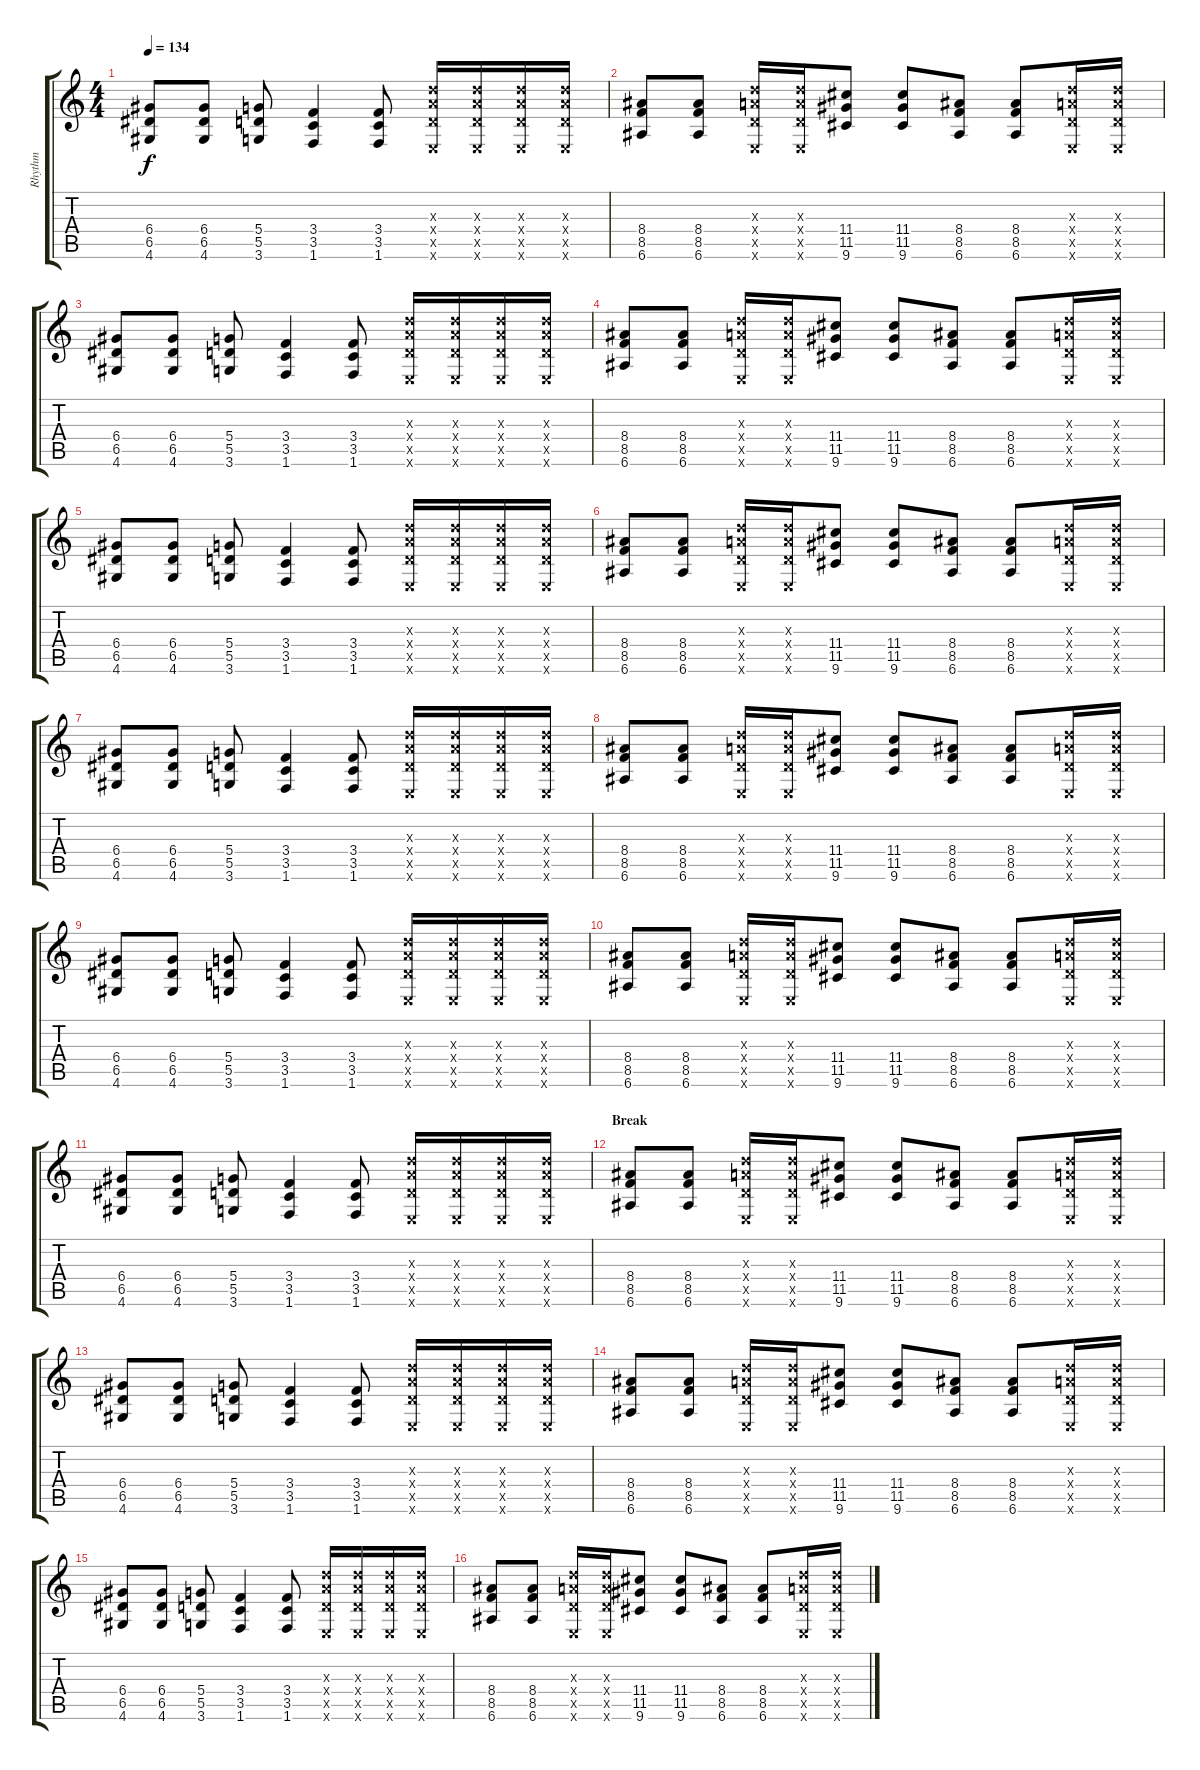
\track ("Rhythm" "Rhythm") {instrument overdrivenguitar}
\staff {score tabs}
\tuning (E4 B3 G3 D3 A2 E2) {hide}
\ts (4 4)
\tempo 134
\clef g2
\ks c
(6.4 6.5 4.6).8{dy f} (6.4 6.5 4.6).8 (5.4 5.5 3.6).8 (3.4 3.5 1.6).4 (3.4 3.5 1.6).8 (7.3{x} 7.4{x} 5.5{x} 0.6{x}).16 (7.3{x} 7.4{x} 5.5{x} 0.6{x}).16 (7.3{x} 7.4{x} 5.5{x} 0.6{x}).16 (7.3{x} 7.4{x} 5.5{x} 0.6{x}).16 |
(8.4 8.5 6.6).8 (8.4 8.5 6.6).8 (7.3{x} 7.4{x} 5.5{x} 0.6{x}).16 (7.3{x} 7.4{x} 5.5{x} 0.6{x}).16 (11.4 11.5 9.6).8 (11.4 11.5 9.6).8 (8.4 8.5 6.6).8 (8.4 8.5 6.6).8 (7.3{x} 7.4{x} 5.5{x} 0.6{x}).16 (7.3{x} 7.4{x} 5.5{x} 0.6{x}).16 |
(6.4 6.5 4.6).8 (6.4 6.5 4.6).8 (5.4 5.5 3.6).8 (3.4 3.5 1.6).4 (3.4 3.5 1.6).8 (7.3{x} 7.4{x} 5.5{x} 0.6{x}).16 (7.3{x} 7.4{x} 5.5{x} 0.6{x}).16 (7.3{x} 7.4{x} 5.5{x} 0.6{x}).16 (7.3{x} 7.4{x} 5.5{x} 0.6{x}).16 |
(8.4 8.5 6.6).8 (8.4 8.5 6.6).8 (7.3{x} 7.4{x} 5.5{x} 0.6{x}).16 (7.3{x} 7.4{x} 5.5{x} 0.6{x}).16 (11.4 11.5 9.6).8 (11.4 11.5 9.6).8 (8.4 8.5 6.6).8 (8.4 8.5 6.6).8 (7.3{x} 7.4{x} 5.5{x} 0.6{x}).16 (7.3{x} 7.4{x} 5.5{x} 0.6{x}).16 |
(6.4 6.5 4.6).8 (6.4 6.5 4.6).8 (5.4 5.5 3.6).8 (3.4 3.5 1.6).4 (3.4 3.5 1.6).8 (7.3{x} 7.4{x} 5.5{x} 0.6{x}).16 (7.3{x} 7.4{x} 5.5{x} 0.6{x}).16 (7.3{x} 7.4{x} 5.5{x} 0.6{x}).16 (7.3{x} 7.4{x} 5.5{x} 0.6{x}).16 |
(8.4 8.5 6.6).8 (8.4 8.5 6.6).8 (7.3{x} 7.4{x} 5.5{x} 0.6{x}).16 (7.3{x} 7.4{x} 5.5{x} 0.6{x}).16 (11.4 11.5 9.6).8 (11.4 11.5 9.6).8 (8.4 8.5 6.6).8 (8.4 8.5 6.6).8 (7.3{x} 7.4{x} 5.5{x} 0.6{x}).16 (7.3{x} 7.4{x} 5.5{x} 0.6{x}).16 |
(6.4 6.5 4.6).8 (6.4 6.5 4.6).8 (5.4 5.5 3.6).8 (3.4 3.5 1.6).4 (3.4 3.5 1.6).8 (7.3{x} 7.4{x} 5.5{x} 0.6{x}).16 (7.3{x} 7.4{x} 5.5{x} 0.6{x}).16 (7.3{x} 7.4{x} 5.5{x} 0.6{x}).16 (7.3{x} 7.4{x} 5.5{x} 0.6{x}).16 |
(8.4 8.5 6.6).8 (8.4 8.5 6.6).8 (7.3{x} 7.4{x} 5.5{x} 0.6{x}).16 (7.3{x} 7.4{x} 5.5{x} 0.6{x}).16 (11.4 11.5 9.6).8 (11.4 11.5 9.6).8 (8.4 8.5 6.6).8 (8.4 8.5 6.6).8 (7.3{x} 7.4{x} 5.5{x} 0.6{x}).16 (7.3{x} 7.4{x} 5.5{x} 0.6{x}).16 |
(6.4 6.5 4.6).8 (6.4 6.5 4.6).8 (5.4 5.5 3.6).8 (3.4 3.5 1.6).4 (3.4 3.5 1.6).8 (7.3{x} 7.4{x} 5.5{x} 0.6{x}).16 (7.3{x} 7.4{x} 5.5{x} 0.6{x}).16 (7.3{x} 7.4{x} 5.5{x} 0.6{x}).16 (7.3{x} 7.4{x} 5.5{x} 0.6{x}).16 |
(8.4 8.5 6.6).8 (8.4 8.5 6.6).8 (7.3{x} 7.4{x} 5.5{x} 0.6{x}).16 (7.3{x} 7.4{x} 5.5{x} 0.6{x}).16 (11.4 11.5 9.6).8 (11.4 11.5 9.6).8 (8.4 8.5 6.6).8 (8.4 8.5 6.6).8 (7.3{x} 7.4{x} 5.5{x} 0.6{x}).16 (7.3{x} 7.4{x} 5.5{x} 0.6{x}).16 |
(6.4 6.5 4.6).8 (6.4 6.5 4.6).8 (5.4 5.5 3.6).8 (3.4 3.5 1.6).4 (3.4 3.5 1.6).8 (7.3{x} 7.4{x} 5.5{x} 0.6{x}).16 (7.3{x} 7.4{x} 5.5{x} 0.6{x}).16 (7.3{x} 7.4{x} 5.5{x} 0.6{x}).16 (7.3{x} 7.4{x} 5.5{x} 0.6{x}).16 |
\section ("" "Break")
(8.4 8.5 6.6).8 (8.4 8.5 6.6).8 (7.3{x} 7.4{x} 5.5{x} 0.6{x}).16 (7.3{x} 7.4{x} 5.5{x} 0.6{x}).16 (11.4 11.5 9.6).8 (11.4 11.5 9.6).8 (8.4 8.5 6.6).8 (8.4 8.5 6.6).8 (7.3{x} 7.4{x} 5.5{x} 0.6{x}).16 (7.3{x} 7.4{x} 5.5{x} 0.6{x}).16 |
(6.4 6.5 4.6).8 (6.4 6.5 4.6).8 (5.4 5.5 3.6).8 (3.4 3.5 1.6).4 (3.4 3.5 1.6).8 (7.3{x} 7.4{x} 5.5{x} 0.6{x}).16 (7.3{x} 7.4{x} 5.5{x} 0.6{x}).16 (7.3{x} 7.4{x} 5.5{x} 0.6{x}).16 (7.3{x} 7.4{x} 5.5{x} 0.6{x}).16 |
(8.4 8.5 6.6).8 (8.4 8.5 6.6).8 (7.3{x} 7.4{x} 5.5{x} 0.6{x}).16 (7.3{x} 7.4{x} 5.5{x} 0.6{x}).16 (11.4 11.5 9.6).8 (11.4 11.5 9.6).8 (8.4 8.5 6.6).8 (8.4 8.5 6.6).8 (7.3{x} 7.4{x} 5.5{x} 0.6{x}).16 (7.3{x} 7.4{x} 5.5{x} 0.6{x}).16 |
(6.4 6.5 4.6).8 (6.4 6.5 4.6).8 (5.4 5.5 3.6).8 (3.4 3.5 1.6).4 (3.4 3.5 1.6).8 (7.3{x} 7.4{x} 5.5{x} 0.6{x}).16 (7.3{x} 7.4{x} 5.5{x} 0.6{x}).16 (7.3{x} 7.4{x} 5.5{x} 0.6{x}).16 (7.3{x} 7.4{x} 5.5{x} 0.6{x}).16 |
(8.4 8.5 6.6).8 (8.4 8.5 6.6).8 (7.3{x} 7.4{x} 5.5{x} 0.6{x}).16 (7.3{x} 7.4{x} 5.5{x} 0.6{x}).16 (11.4 11.5 9.6).8 (11.4 11.5 9.6).8 (8.4 8.5 6.6).8 (8.4 8.5 6.6).8 (7.3{x} 7.4{x} 5.5{x} 0.6{x}).16 (7.3{x} 7.4{x} 5.5{x} 0.6{x}).16
